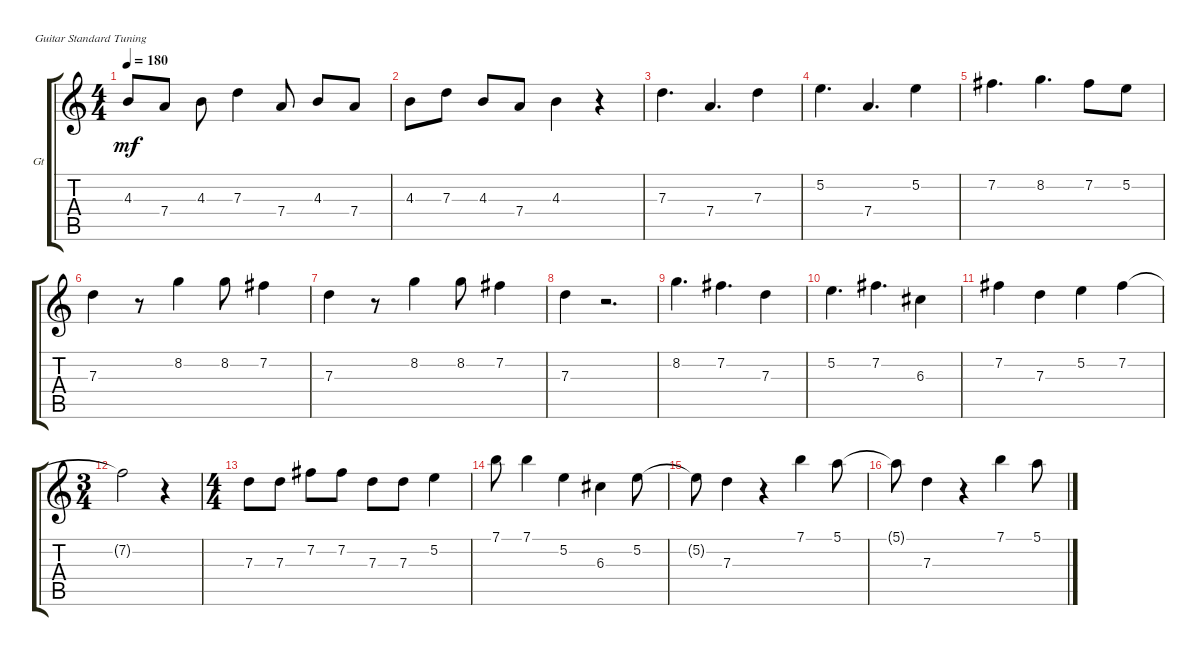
\defaultSystemsLayout 4
\bracketExtendMode groupsimilarinstruments
\firstSystemTrackNameOrientation horizontal
\otherSystemsTrackNameOrientation horizontal
\track ("Guitar" "Gt") {instrument acousticguitarsteel}
\staff {score tabs}
\tuning (E4 B3 G3 D3 A2 E2)
\ts (4 4)
\tempo 180
\clef g2
\ks c
4.3.8{dy mf instrument acousticguitarsteel} 7.4.8 4.3.8 7.3.4 7.4.8 4.3.8 7.4.8 |
4.3.8 7.3.8 4.3.8 7.4.8 4.3.4 r.4 |
7.3.4{d} 7.4.4{d} 7.3.4 |
5.2.4{d} 7.4.4{d} 5.2.4 |
7.2.4{d} 8.2.4{d} 7.2.8 5.2.8 |
7.3.4 r.8 8.2.4 8.2.8 7.2.4 |
7.3.4 r.8 8.2.4 8.2.8 7.2.4 |
7.3.4 r.2{d} |
8.2.4{d} 7.2.4{d} 7.3.4 |
5.2.4{d} 7.2.4{d} 6.3.4 |
7.2.4 7.3.4 5.2.4 7.2.4 |
\ts (3 4)
7.2{t}.2 r.4 |
\ts (4 4)
7.3.8 7.3.8 7.2.8 7.2.8 7.3.8 7.3.8 5.2.4 |
7.1.8 7.1.4 5.2.4 6.3.4 5.2.8 |
5.2{t}.8 7.3.4 r.4 7.1.4 5.1.8 |
5.1{t}.8 7.3.4 r.4 7.1.4 5.1.8
